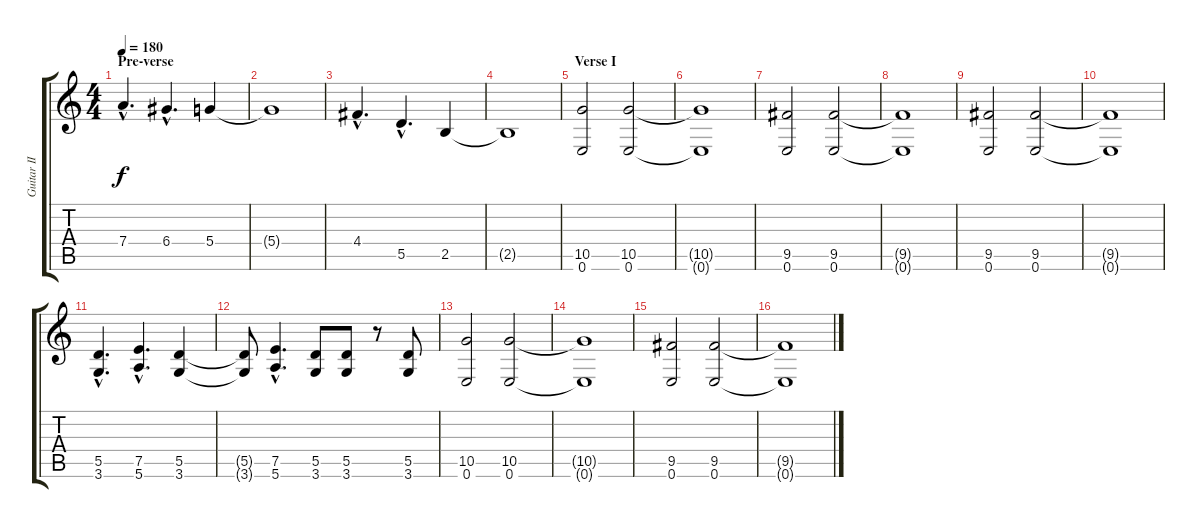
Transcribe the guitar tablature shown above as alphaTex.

\track ("Guitar II" "Guitar II") {instrument overdrivenguitar}
\staff {score tabs}
\tuning (E4 B3 G3 D3 A2 E2) {hide}
\ts (4 4)
\section ("" "Pre-verse")
\tempo 180
\clef g2
\ks c
7.4{hac}.4{d dy f} 6.4{hac}.4{d} 5.4.4 |
5.4{t}.1 |
4.4{hac}.4{d} 5.5{hac}.4{d} 2.5.4 |
2.5{t}.1 |
\section ("" "Verse I")
(10.5 0.6).2{instrument electricguitarclean} (10.5 0.6).2{instrument electricguitarclean} |
(10.5{t} 0.6{t}).1 |
(9.5 0.6).2{instrument electricguitarclean} (9.5 0.6).2{instrument electricguitarclean} |
(9.5{t} 0.6{t}).1 |
(9.5 0.6).2{instrument electricguitarclean} (9.5 0.6).2{instrument electricguitarclean} |
(9.5{t} 0.6{t}).1 |
(5.5{hac} 3.6{hac}).4{d instrument overdrivenguitar} (7.5{hac} 5.6{hac}).4{d} (5.5 3.6).4 |
(5.5{t} 3.6{t}).8 (7.5{hac} 5.6{hac}).4{d} (5.5 3.6).8 (5.5 3.6).8 r.8 (5.5 3.6).8 |
(10.5 0.6).2{instrument electricguitarclean} (10.5 0.6).2{instrument electricguitarclean} |
(10.5{t} 0.6{t}).1 |
(9.5 0.6).2{instrument electricguitarclean} (9.5 0.6).2{instrument electricguitarclean} |
(9.5{t} 0.6{t}).1
